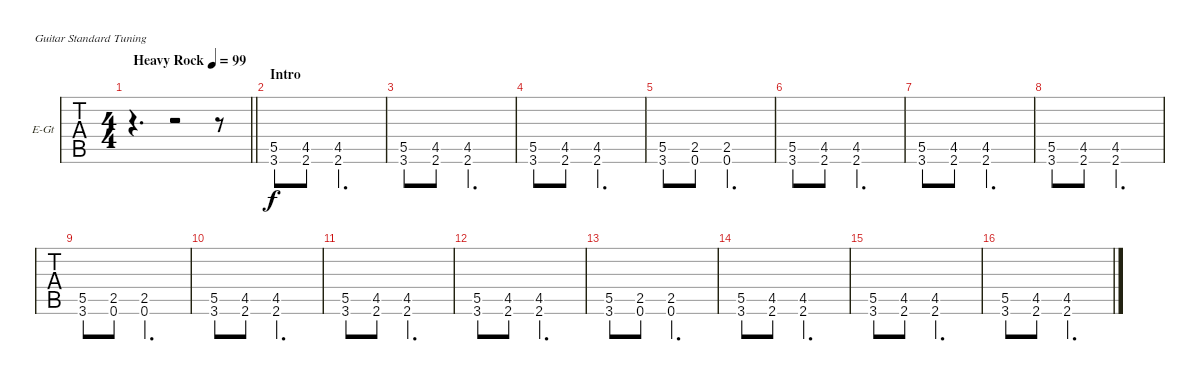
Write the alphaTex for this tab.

\bracketExtendMode groupsimilarinstruments
\firstSystemTrackNameOrientation horizontal
\otherSystemsTrackNameOrientation horizontal
\track ("Guitar 01" "E-Gt") {instrument distortionguitar}
\staff {tabs}
\tuning (E4 B3 G3 D3 A2 E2)
\ts (4 4)
\beaming (8 2 2 2 2)
\tempo (99 "Heavy Rock")
\clef g2
\barLineRight lightlight
\ks c
r.4{d dy f instrument distortionguitar} r.2 r.8 |
\section ("" "Intro")
(5.5 3.6).8 (4.5{st} 2.6{st}).8 (4.5 2.6).2{d} |
(5.5 3.6).8 (4.5{st} 2.6{st}).8 (4.5 2.6).2{d} |
(5.5 3.6).8 (4.5{st} 2.6{st}).8 (4.5 2.6).2{d} |
(5.5 3.6).8 (2.5{st} 0.6{st}).8 (2.5 0.6).2{d} |
(5.5 3.6).8 (4.5{st} 2.6{st}).8 (4.5 2.6).2{d} |
(5.5 3.6).8 (4.5{st} 2.6{st}).8 (4.5 2.6).2{d} |
(5.5 3.6).8 (4.5{st} 2.6{st}).8 (4.5 2.6).2{d} |
(5.5 3.6).8 (2.5{st} 0.6{st}).8 (2.5 0.6).2{d} |
(5.5 3.6).8 (4.5{st} 2.6{st}).8 (4.5 2.6).2{d} |
(5.5 3.6).8 (4.5{st} 2.6{st}).8 (4.5 2.6).2{d} |
(5.5 3.6).8 (4.5{st} 2.6{st}).8 (4.5 2.6).2{d} |
(5.5 3.6).8 (2.5{st} 0.6{st}).8 (2.5 0.6).2{d} |
(5.5 3.6).8 (4.5{st} 2.6{st}).8 (4.5 2.6).2{d} |
(5.5 3.6).8 (4.5{st} 2.6{st}).8 (4.5 2.6).2{d} |
(5.5 3.6).8 (4.5{st} 2.6{st}).8 (4.5 2.6).2{d}
